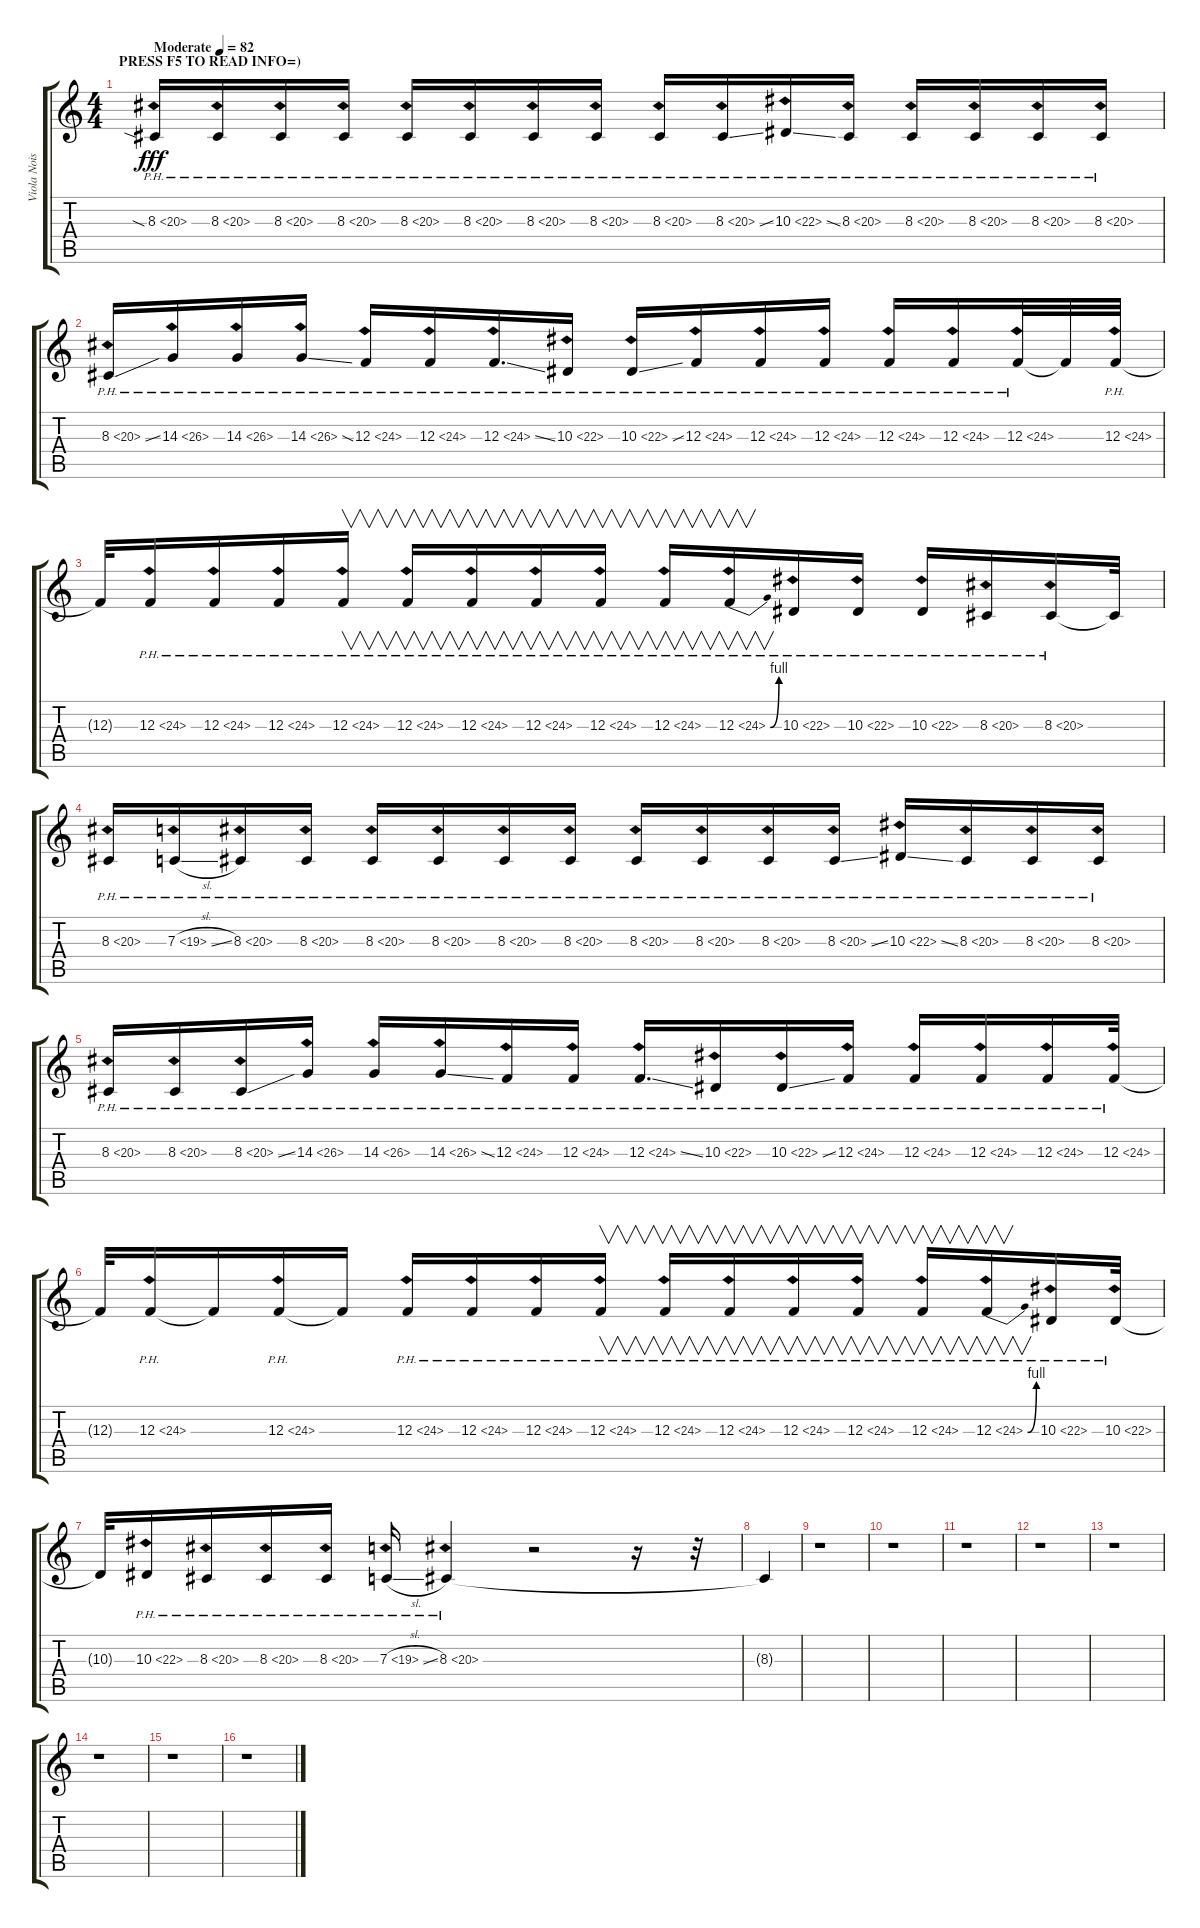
\track ("Viola Noise1" "Viola Nois") {instrument pad1newage}
\staff {score tabs}
\tuning (D4 A3 F3 C3 G2 C2) {hide}
\ts (4 4)
\section ("" "PRESS F5 TO READ INFO=)")
\tempo (82 "Moderate")
\clef g2
\ks c
8.3{ph 12 sia}.16{dy fff instrument pad1newage} 8.3{ph 12}.16 8.3{ph 12}.16 8.3{ph 12}.16 8.3{ph 12}.16 8.3{ph 12}.16 8.3{ph 12}.16 8.3{ph 12}.16 8.3{ph 12}.16 8.3{ph 12 ss}.16 10.3{ph 12 ss}.16 8.3{ph 12}.16 8.3{ph 12}.16 8.3{ph 12}.16 8.3{ph 12}.16 8.3{ph 12}.16 |
8.3{ph 12 ss}.16 14.3{ph 12}.16 14.3{ph 12}.16 14.3{ph 12 ss}.16 12.3{ph 12}.16 12.3{ph 12}.16 12.3{ph 12 ss}.16{d} 10.3{ph 12}.16 10.3{ph 12 ss}.16 12.3{ph 12}.16 12.3{ph 12}.16 12.3{ph 12}.16 12.3{ph 12}.16 12.3{ph 12}.16 12.3{ph 12}.32 12.3{t}.32 12.3{ph 12}.32 |
12.3{t}.32 12.3{ph 12}.16 12.3{ph 12}.16 12.3{ph 12}.16 12.3{ph 12}.16{v} 12.3{ph 12}.16{v} 12.3{ph 12}.16{v} 12.3{ph 12}.16{v} 12.3{ph 12}.16{v} 12.3{ph 12}.16{v} 12.3{be (bend 0 0 60 4) ph 12}.16{v} 10.3{ph 12}.16 10.3{ph 12}.16 10.3{ph 12}.16 8.3{ph 12}.16 8.3{ph 12}.16 8.3{t}.32 |
8.3{ph 12}.16 7.3{ph 12 sl}.16 8.3{ph 12}.16 8.3{ph 12}.16 8.3{ph 12}.16 8.3{ph 12}.16 8.3{ph 12}.16 8.3{ph 12}.16 8.3{ph 12}.16 8.3{ph 12}.16 8.3{ph 12}.16 8.3{ph 12 ss}.16 10.3{ph 12 ss}.16 8.3{ph 12}.16 8.3{ph 12}.16 8.3{ph 12}.16 |
8.3{ph 12}.16 8.3{ph 12}.16 8.3{ph 12 ss}.16 14.3{ph 12}.16 14.3{ph 12}.16 14.3{ph 12 ss}.16 12.3{ph 12}.16 12.3{ph 12}.16 12.3{ph 12 ss}.16{d} 10.3{ph 12}.16 10.3{ph 12 ss}.16 12.3{ph 12}.16 12.3{ph 12}.16 12.3{ph 12}.16 12.3{ph 12}.16 12.3{ph 12}.32 |
12.3{t}.32 12.3{ph 12}.16 12.3{t}.16 12.3{ph 12}.16 12.3{t}.16 12.3{ph 12}.16 12.3{ph 12}.16 12.3{ph 12}.16 12.3{ph 12}.16{v} 12.3{ph 12}.16{v} 12.3{ph 12}.16{v} 12.3{ph 12}.16{v} 12.3{ph 12}.16{v} 12.3{ph 12}.16{v} 12.3{be (bend 0 0 60 4) ph 12}.16{v} 10.3{ph 12}.16 10.3{ph 12}.32 |
10.3{t}.32 10.3{ph 12}.16 8.3{ph 12}.16 8.3{ph 12}.16 8.3{ph 12}.16 7.3{ph 12 sl}.16 8.3{ph 12}.4 r.2 r.16 r.32 |
8.3{t}.4 |
r.1 |
r.1 |
r.1 |
r.1 |
r.1 |
r.1 |
r.1 |
r.1
